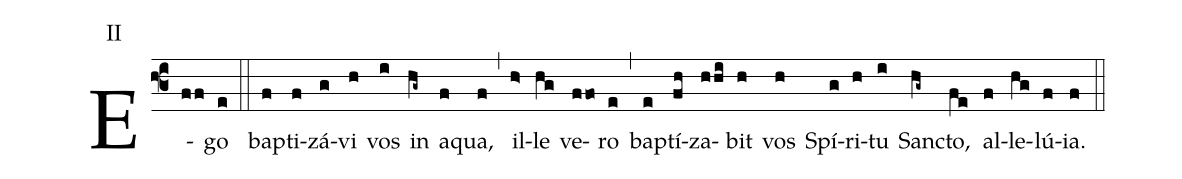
annotation: II;
%%
(f3)E(ff)go(e) (::) bap(f)ti(f)zá(g)vi(h) vos(i) in(hg~) a(f)qua,(f) (,) il(h>)le(hg) ve(ffo)ro(e) (,) bap(e)tí(fh)za(hhi)bit(h) vos(h) Spí(g)ri(h)tu(i) San(hg~)cto,(fe) al(f)le(hg)lú(f)ia.(f) (::)
